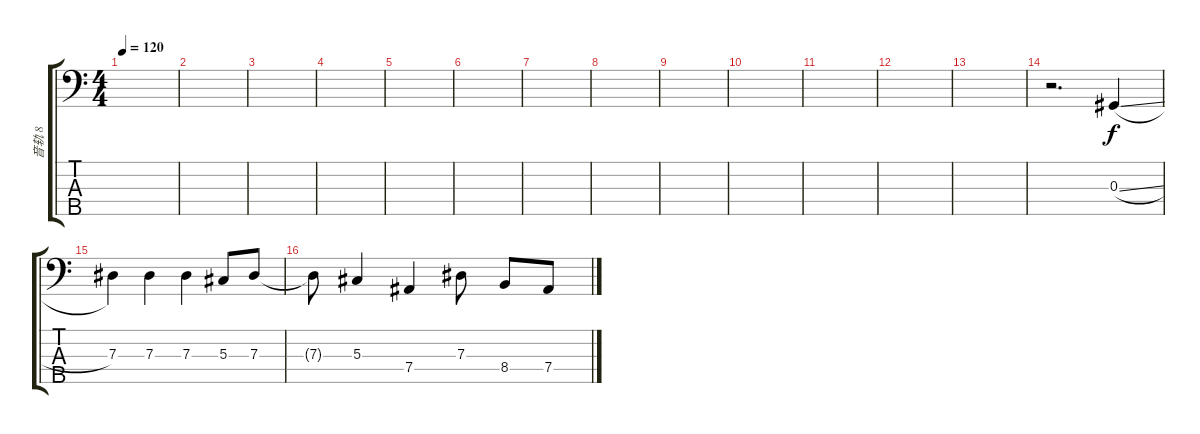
\track ("音轨 8" "音轨 8") {instrument electricbassfinger}
\staff {score tabs}
\tuning (Gb2 Db2 Ab1 Eb1 Bb0) {hide}
\ts (4 4)
\tempo 120
\clef f4
\ks c
|
|
|
|
|
|
|
|
|
|
|
|
|
r.2{d} 0.3{sl}.4 |
7.3.4 7.3.4 7.3.4 5.3.8 7.3.8 |
7.3{t}.8 5.3.4 7.4.4 7.3.8 8.4.8 7.4.8
